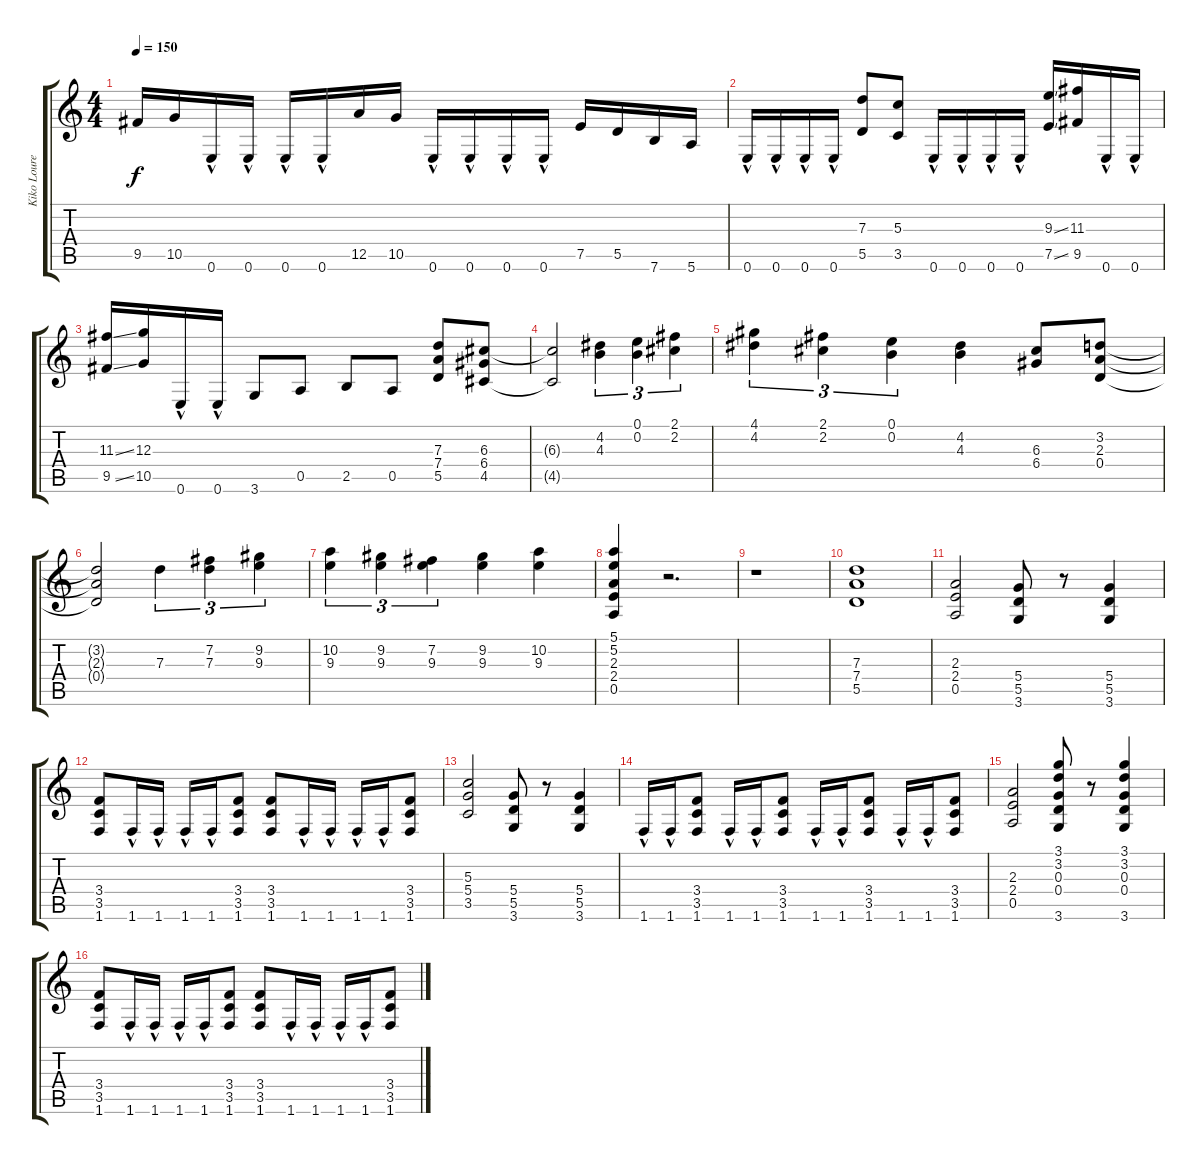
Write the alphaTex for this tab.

\track ("Kiko Loureiro" "Kiko Loure") {instrument distortionguitar}
\staff {score tabs}
\tuning (E4 B3 G3 D3 A2 E2) {hide}
\ts (4 4)
\tempo 150
\clef g2
\ks c
9.5.16{dy f} 10.5.16 0.6{hac}.16 0.6{hac}.16 0.6{hac}.16 0.6{hac}.16 12.5.16 10.5.16 0.6{hac}.16 0.6{hac}.16 0.6{hac}.16 0.6{hac}.16 7.5.16 5.5.16 7.6.16 5.6.16 |
0.6{hac}.16 0.6{hac}.16 0.6{hac}.16 0.6{hac}.16 (7.3 5.5).8 (5.3 3.5).8 0.6{hac}.16 0.6{hac}.16 0.6{hac}.16 0.6{hac}.16 (9.3{ss} 7.5{ss}).16 (11.3 9.5).16 0.6{hac}.16 0.6{hac}.16 |
(11.3{ss} 9.5{ss}).16 (12.3 10.5).16 0.6{hac}.16 0.6{hac}.16 3.6.8 0.5.8 2.5.8 0.5.8 (7.3 7.4 5.5).8 (6.3 6.4 4.5).8 |
(6.3{t} 4.5{t}).2 (4.2 4.3).4{tu (3 2)} (0.1 0.2).4{tu (3 2)} (2.1 2.2).4{tu (3 2)} |
(4.1 4.2).4{tu (3 2)} (2.1 2.2).4{tu (3 2)} (0.1 0.2).4{tu (3 2)} (4.2 4.3).4 (6.3 6.4).8 (3.2 2.3 0.4).8 |
(3.2{t} 2.3{t} 0.4{t}).2 7.3.4{tu (3 2)} (7.2 7.3).4{tu (3 2)} (9.2 9.3).4{tu (3 2)} |
(10.2 9.3).4{tu (3 2)} (9.2 9.3).4{tu (3 2)} (7.2 9.3).4{tu (3 2)} (9.2 9.3).4 (10.2 9.3).4 |
(5.1 5.2 2.3 2.4 0.5).4 r.2{d volume 16} |
r.1 |
(7.3 7.4 5.5).1 |
(2.3 2.4 0.5).2 (5.4 5.5 3.6).8 r.8 (5.4 5.5 3.6).4 |
(3.4 3.5 1.6).8 1.6{hac}.16 1.6{hac}.16 1.6{hac}.16 1.6{hac}.16 (3.4 3.5 1.6).8 (3.4 3.5 1.6).8 1.6{hac}.16 1.6{hac}.16 1.6{hac}.16 1.6{hac}.16 (3.4 3.5 1.6).8 |
(5.3 5.4 3.5).2 (5.4 5.5 3.6).8 r.8 (5.4 5.5 3.6).4 |
1.6{hac}.16 1.6{hac}.16 (3.4 3.5 1.6).8 1.6{hac}.16 1.6{hac}.16 (3.4 3.5 1.6).8 1.6{hac}.16 1.6{hac}.16 (3.4 3.5 1.6).8 1.6{hac}.16 1.6{hac}.16 (3.4 3.5 1.6).8 |
(2.3 2.4 0.5).2 (3.1 3.2 0.3 0.4 3.6).8 r.8 (3.1 3.2 0.3 0.4 3.6).4 |
(3.4 3.5 1.6).8 1.6{hac}.16 1.6{hac}.16 1.6{hac}.16 1.6{hac}.16 (3.4 3.5 1.6).8 (3.4 3.5 1.6).8 1.6{hac}.16 1.6{hac}.16 1.6{hac}.16 1.6{hac}.16 (3.4 3.5 1.6).8
